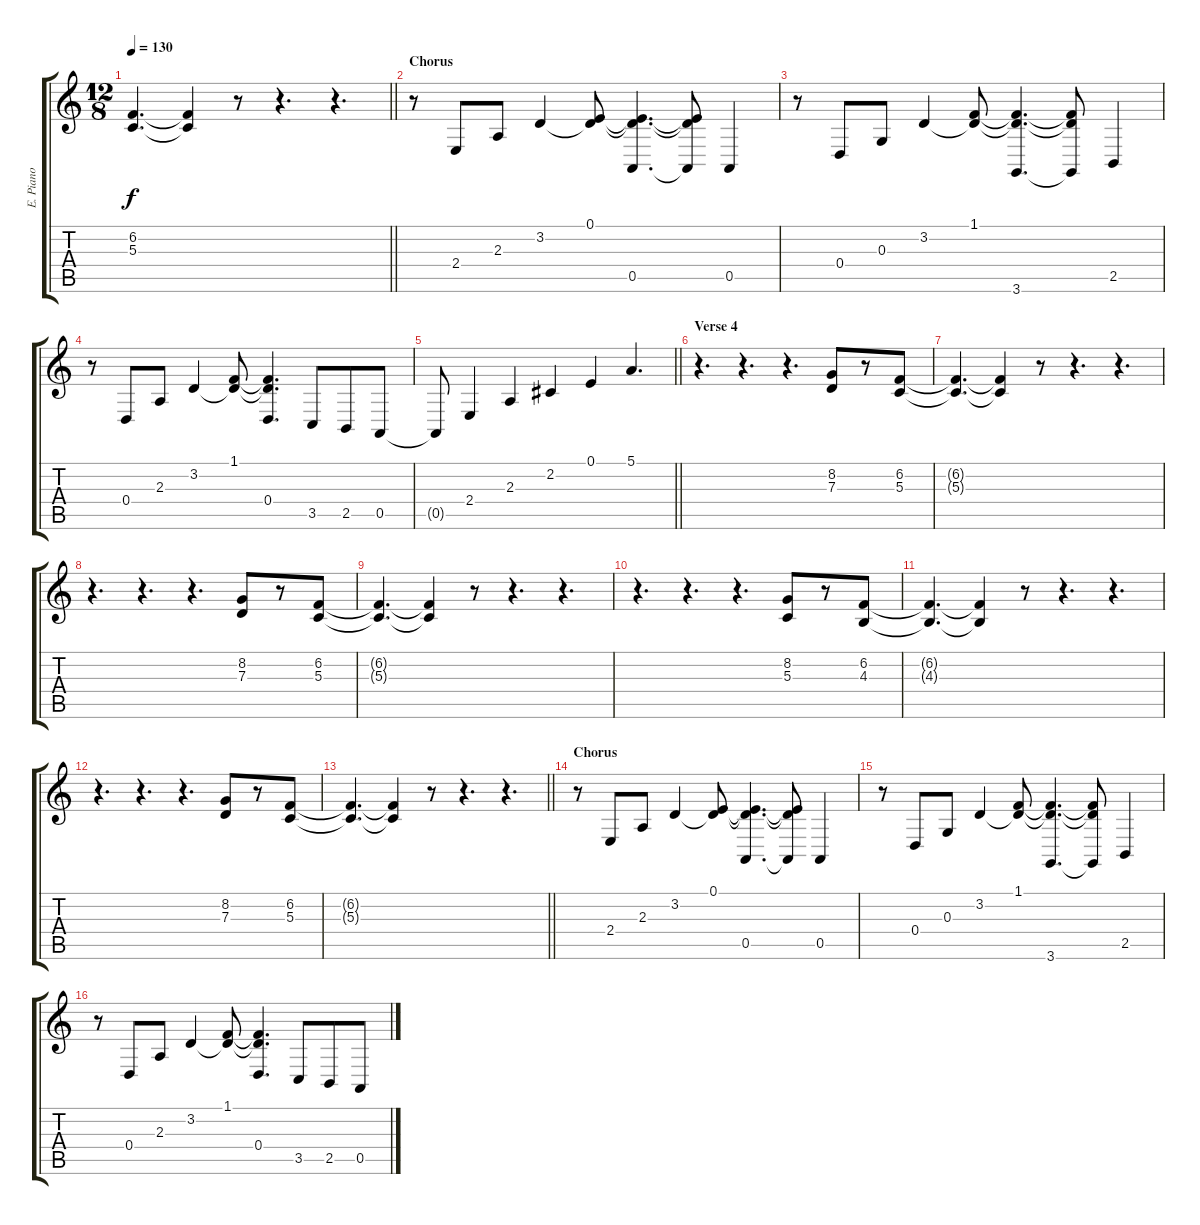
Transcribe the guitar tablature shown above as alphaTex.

\track ("E. Piano" "E. Piano") {instrument electricpiano1}
\staff {score tabs}
\tuning (E4 B3 G3 D3 A2 E2) {hide}
\ts (12 8)
\tempo 130
\clef g2
\barLineRight lightlight
\ks c
(6.2{t} 5.3{t}).4{d dy f} (6.2{t} 5.3{t}).4 r.8 r.4{d} r.4{d} |
\section ("" "Chorus")
r.8 2.4.8 2.3.8 3.2.4 (0.1 3.2{t}).8 (0.1{t} 3.2{t} 0.5).4{d} (0.1{t} 3.2{t} 0.5{t}).8 0.5.4 |
r.8 0.4.8 0.3.8 3.2.4 (1.1 3.2{t}).8 (1.1{t} 3.2{t} 3.6).4{d} (1.1{t} 3.2{t} 3.6{t}).8 2.5.4 |
r.8 0.4.8 2.3.8 3.2.4 (1.1 3.2{t}).8 (1.1{t} 3.2{t} 0.4).4{d} 3.5.8 2.5.8 0.5.8 |
\barLineRight lightlight
0.5{t}.8 2.4.4 2.3.4 2.2.4 0.1.4 5.1.4{d} |
\section ("" "Verse 4")
r.4{d} r.4{d} r.4{d} (8.2 7.3).8 r.8 (6.2 5.3).8 |
(6.2{t} 5.3{t}).4{d} (6.2{t} 5.3{t}).4 r.8 r.4{d} r.4{d} |
r.4{d} r.4{d} r.4{d} (8.2 7.3).8 r.8 (6.2 5.3).8 |
(6.2{t} 5.3{t}).4{d} (6.2{t} 5.3{t}).4 r.8 r.4{d} r.4{d} |
r.4{d} r.4{d} r.4{d} (8.2 5.3).8 r.8 (6.2 4.3).8 |
(6.2{t} 4.3{t}).4{d} (6.2{t} 4.3{t}).4 r.8 r.4{d} r.4{d} |
r.4{d} r.4{d} r.4{d} (8.2 7.3).8 r.8 (6.2 5.3).8 |
\barLineRight lightlight
(6.2{t} 5.3{t}).4{d} (6.2{t} 5.3{t}).4 r.8 r.4{d} r.4{d} |
\section ("" "Chorus")
r.8 2.4.8 2.3.8 3.2.4 (0.1 3.2{t}).8 (0.1{t} 3.2{t} 0.5).4{d} (0.1{t} 3.2{t} 0.5{t}).8 0.5.4 |
r.8 0.4.8 0.3.8 3.2.4 (1.1 3.2{t}).8 (1.1{t} 3.2{t} 3.6).4{d} (1.1{t} 3.2{t} 3.6{t}).8 2.5.4 |
r.8 0.4.8 2.3.8 3.2.4 (1.1 3.2{t}).8 (1.1{t} 3.2{t} 0.4).4{d} 3.5.8 2.5.8 0.5.8
